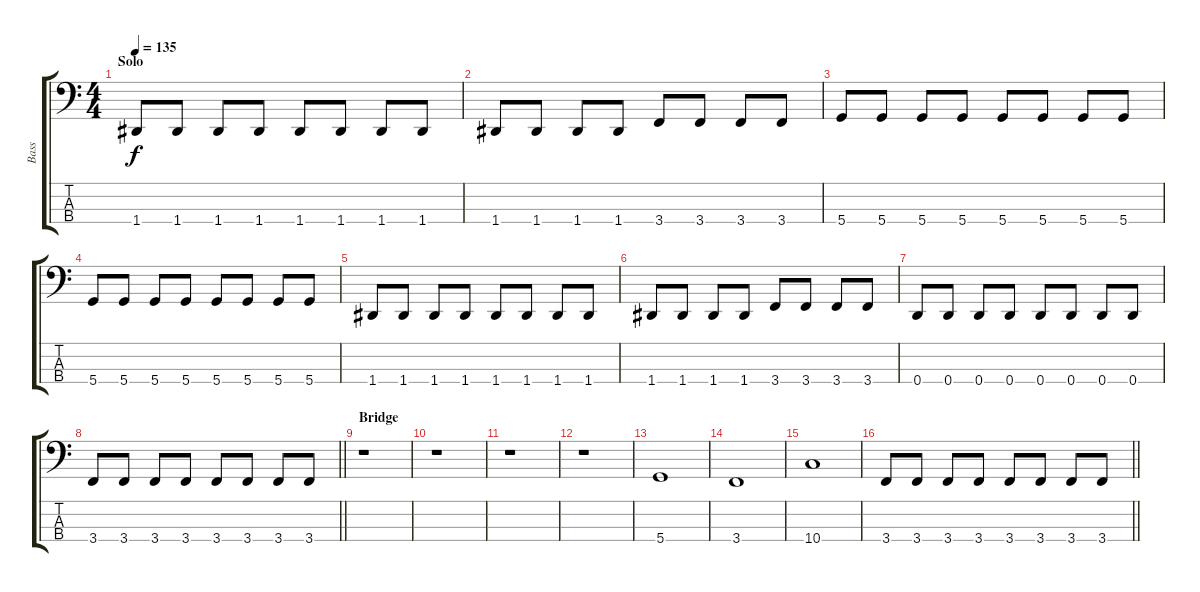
\track ("Bass" "Bass") {instrument electricbassfinger}
\staff {score tabs}
\tuning (G2 D2 A1 D1) {hide}
\ts (4 4)
\section ("" "Solo")
\tempo 135
\clef f4
\ks c
1.4.8{dy f} 1.4.8 1.4.8 1.4.8 1.4.8 1.4.8 1.4.8 1.4.8 |
1.4.8 1.4.8 1.4.8 1.4.8 3.4.8 3.4.8 3.4.8 3.4.8 |
5.4.8 5.4.8 5.4.8 5.4.8 5.4.8 5.4.8 5.4.8 5.4.8 |
5.4.8 5.4.8 5.4.8 5.4.8 5.4.8 5.4.8 5.4.8 5.4.8 |
1.4.8 1.4.8 1.4.8 1.4.8 1.4.8 1.4.8 1.4.8 1.4.8 |
1.4.8 1.4.8 1.4.8 1.4.8 3.4.8 3.4.8 3.4.8 3.4.8 |
0.4.8 0.4.8 0.4.8 0.4.8 0.4.8 0.4.8 0.4.8 0.4.8 |
\barLineRight lightlight
3.4.8 3.4.8 3.4.8 3.4.8 3.4.8 3.4.8 3.4.8 3.4.8 |
\section ("" "Bridge")
r.1 |
r.1 |
r.1 |
r.1 |
5.4.1 |
3.4.1 |
10.4.1 |
\barLineRight lightlight
3.4.8 3.4.8 3.4.8 3.4.8 3.4.8 3.4.8 3.4.8 3.4.8
